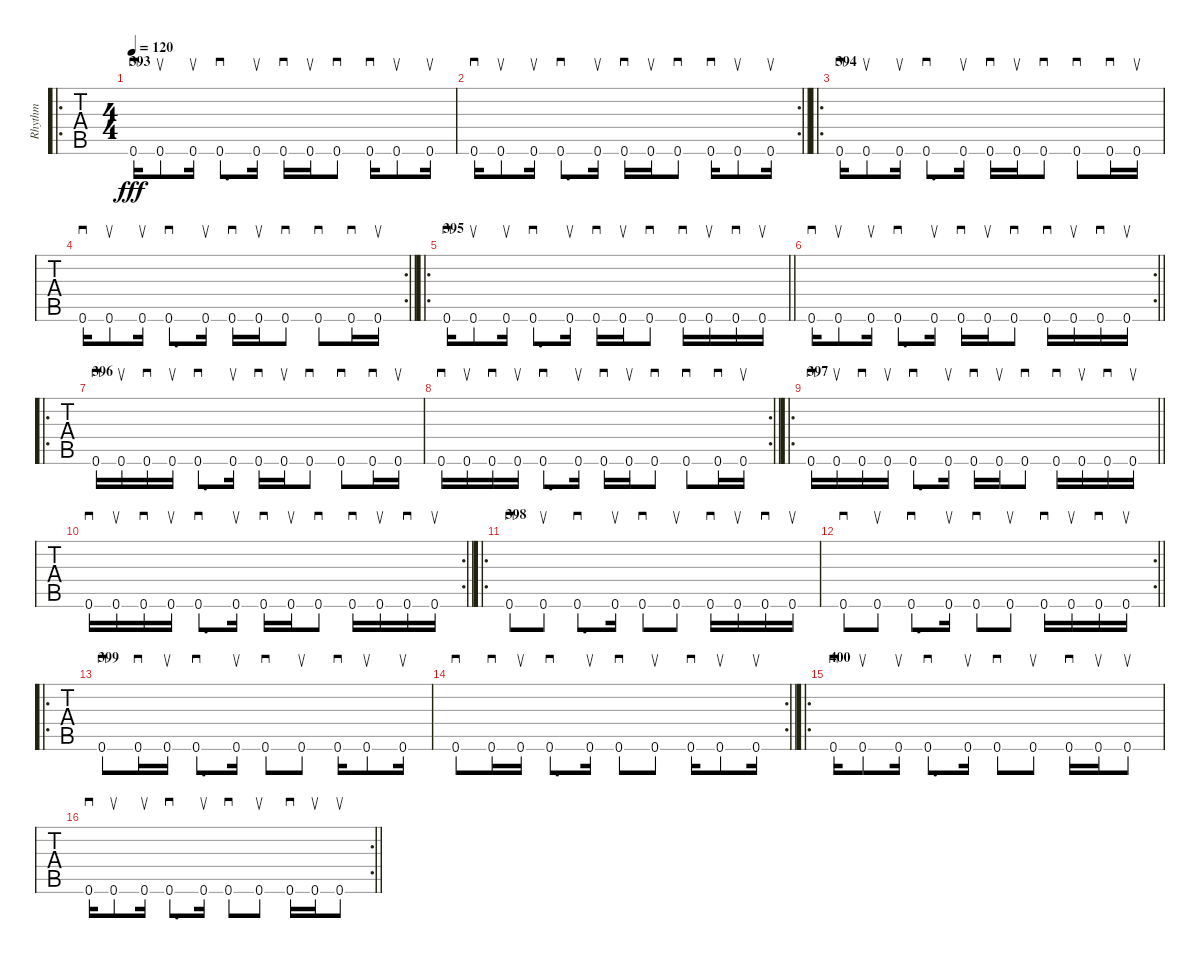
\track ("Rhythm" "Rhythm") {instrument acousticguitarsteel}
\staff {tabs}
\tuning (E4 B3 G3 D3 A2 E2) {hide}
\ro
\ts (4 4)
\section ("" "393")
\tempo 120
\clef g2
\ks c
0.6.16{sd dy fff} 0.6.8{su} 0.6.16{su} 0.6.8{d sd} 0.6.16{su} 0.6.16{sd} 0.6.16{su} 0.6.8{sd} 0.6.16{sd} 0.6.8{su} 0.6.16{su} |
\rc 2
\barLineRight lightlight
0.6.16{sd} 0.6.8{su} 0.6.16{su} 0.6.8{d sd} 0.6.16{su} 0.6.16{sd} 0.6.16{su} 0.6.8{sd} 0.6.16{sd} 0.6.8{su} 0.6.16{su} |
\ro
\section ("" "394")
0.6.16{sd} 0.6.8{su} 0.6.16{su} 0.6.8{d sd} 0.6.16{su} 0.6.16{sd} 0.6.16{su} 0.6.8{sd} 0.6.8{sd} 0.6.16{sd} 0.6.16{su} |
\rc 2
\barLineRight lightlight
0.6.16{sd} 0.6.8{su} 0.6.16{su} 0.6.8{d sd} 0.6.16{su} 0.6.16{sd} 0.6.16{su} 0.6.8{sd} 0.6.8{sd} 0.6.16{sd} 0.6.16{su} |
\ro
\section ("" "395")
\barLineRight lightlight
0.6.16{sd} 0.6.8{su} 0.6.16{su} 0.6.8{d sd} 0.6.16{su} 0.6.16{sd} 0.6.16{su} 0.6.8{sd} 0.6.16{sd} 0.6.16{su} 0.6.16{sd} 0.6.16{su} |
\rc 2
\section ("" "")
\barLineRight lightlight
0.6.16{sd} 0.6.8{su} 0.6.16{su} 0.6.8{d sd} 0.6.16{su} 0.6.16{sd} 0.6.16{su} 0.6.8{sd} 0.6.16{sd} 0.6.16{su} 0.6.16{sd} 0.6.16{su} |
\ro
\section ("" "396")
0.6.16{sd} 0.6.16{su} 0.6.16{sd} 0.6.16{su} 0.6.8{d sd} 0.6.16{su} 0.6.16{sd} 0.6.16{su} 0.6.8{sd} 0.6.8{sd} 0.6.16{sd} 0.6.16{su} |
\rc 2
\barLineRight lightlight
0.6.16{sd} 0.6.16{su} 0.6.16{sd} 0.6.16{su} 0.6.8{d sd} 0.6.16{su} 0.6.16{sd} 0.6.16{su} 0.6.8{sd} 0.6.8{sd} 0.6.16{sd} 0.6.16{su} |
\ro
\section ("" "397")
\barLineRight lightlight
0.6.16{sd} 0.6.16{su} 0.6.16{sd} 0.6.16{su} 0.6.8{d sd} 0.6.16{su} 0.6.16{sd} 0.6.16{su} 0.6.8{sd} 0.6.16{sd} 0.6.16{su} 0.6.16{sd} 0.6.16{su} |
\rc 2
\section ("" "")
\barLineRight lightlight
0.6.16{sd} 0.6.16{su} 0.6.16{sd} 0.6.16{su} 0.6.8{d sd} 0.6.16{su} 0.6.16{sd} 0.6.16{su} 0.6.8{sd} 0.6.16{sd} 0.6.16{su} 0.6.16{sd} 0.6.16{su} |
\ro
\section ("" "398")
0.6.8{sd} 0.6.8{su} 0.6.8{d sd} 0.6.16{su} 0.6.8{sd} 0.6.8{su} 0.6.16{sd} 0.6.16{su} 0.6.16{sd} 0.6.16{su} |
\rc 2
\barLineRight lightlight
0.6.8{sd} 0.6.8{su} 0.6.8{d sd} 0.6.16{su} 0.6.8{sd} 0.6.8{su} 0.6.16{sd} 0.6.16{su} 0.6.16{sd} 0.6.16{su} |
\ro
\section ("" "399")
0.6.8{sd} 0.6.16{sd} 0.6.16{su} 0.6.8{d sd} 0.6.16{su} 0.6.8{sd} 0.6.8{su} 0.6.16{sd} 0.6.8{su} 0.6.16{su} |
\rc 2
\barLineRight lightlight
0.6.8{sd} 0.6.16{sd} 0.6.16{su} 0.6.8{d sd} 0.6.16{su} 0.6.8{sd} 0.6.8{su} 0.6.16{sd} 0.6.8{su} 0.6.16{su} |
\ro
\section ("" "400")
0.6.16{sd} 0.6.8{su} 0.6.16{su} 0.6.8{d sd} 0.6.16{su} 0.6.8{sd} 0.6.8{su} 0.6.16{sd} 0.6.16{su} 0.6.8{su} |
\rc 2
\barLineRight lightlight
0.6.16{sd} 0.6.8{su} 0.6.16{su} 0.6.8{d sd} 0.6.16{su} 0.6.8{sd} 0.6.8{su} 0.6.16{sd} 0.6.16{su} 0.6.8{su}
